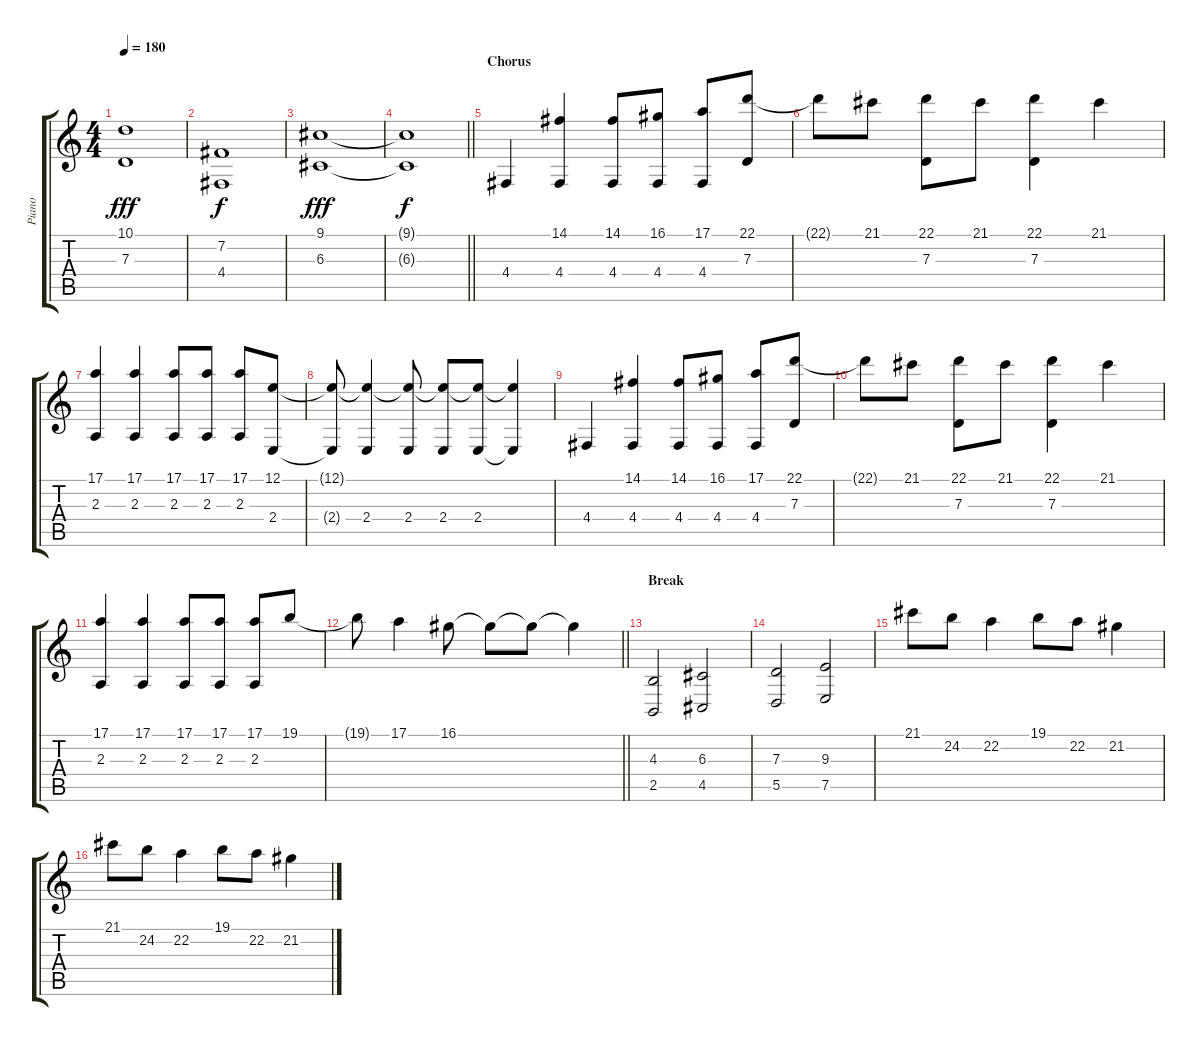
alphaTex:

\track ("Piano" "Piano") {instrument brightacousticpiano}
\staff {score tabs}
\tuning (E4 B3 G3 D3 A2 E2) {hide}
\ts (4 4)
\tempo 180
\clef g2
\ks c
(10.1 7.3).1{dy fff} |
(7.2 4.4).1{dy f} |
(9.1 6.3).1{dy fff} |
\barLineRight lightlight
(9.1{t} 6.3{t}).1{dy f} |
\section ("" "Chorus")
4.4.4 (14.1 4.4).4 (14.1 4.4).8 (16.1 4.4).8 (17.1 4.4).8 (22.1 7.3).8 |
22.1{t}.8 21.1.8 (22.1 7.3).8 21.1.8 (22.1 7.3).4 21.1.4 |
(17.1 2.3).4 (17.1 2.3).4 (17.1 2.3).8 (17.1 2.3).8 (17.1 2.3).8 (12.1 2.4).8 |
(12.1{t} 2.4{t}).8 (12.1{t} 2.4).4 (12.1{t} 2.4).8 (12.1{t} 2.4).8 (12.1{t} 2.4).8 (12.1{t} 2.4{t}).4 |
4.4.4 (14.1 4.4).4 (14.1 4.4).8 (16.1 4.4).8 (17.1 4.4).8 (22.1 7.3).8 |
22.1{t}.8 21.1.8 (22.1 7.3).8 21.1.8 (22.1 7.3).4 21.1.4 |
(17.1 2.3).4 (17.1 2.3).4 (17.1 2.3).8 (17.1 2.3).8 (17.1 2.3).8 19.1.8 |
\barLineRight lightlight
19.1{t}.8 17.1.4 16.1.8 16.1{t}.8 16.1{t}.8 16.1{t}.4 |
\section ("" "Break")
(4.3 2.5).2 (6.3 4.5).2 |
(7.3 5.5).2 (9.3 7.5).2 |
21.1.8 24.2.8 22.2.4 19.1.8 22.2.8 21.2.4 |
21.1.8 24.2.8 22.2.4 19.1.8 22.2.8 21.2.4
